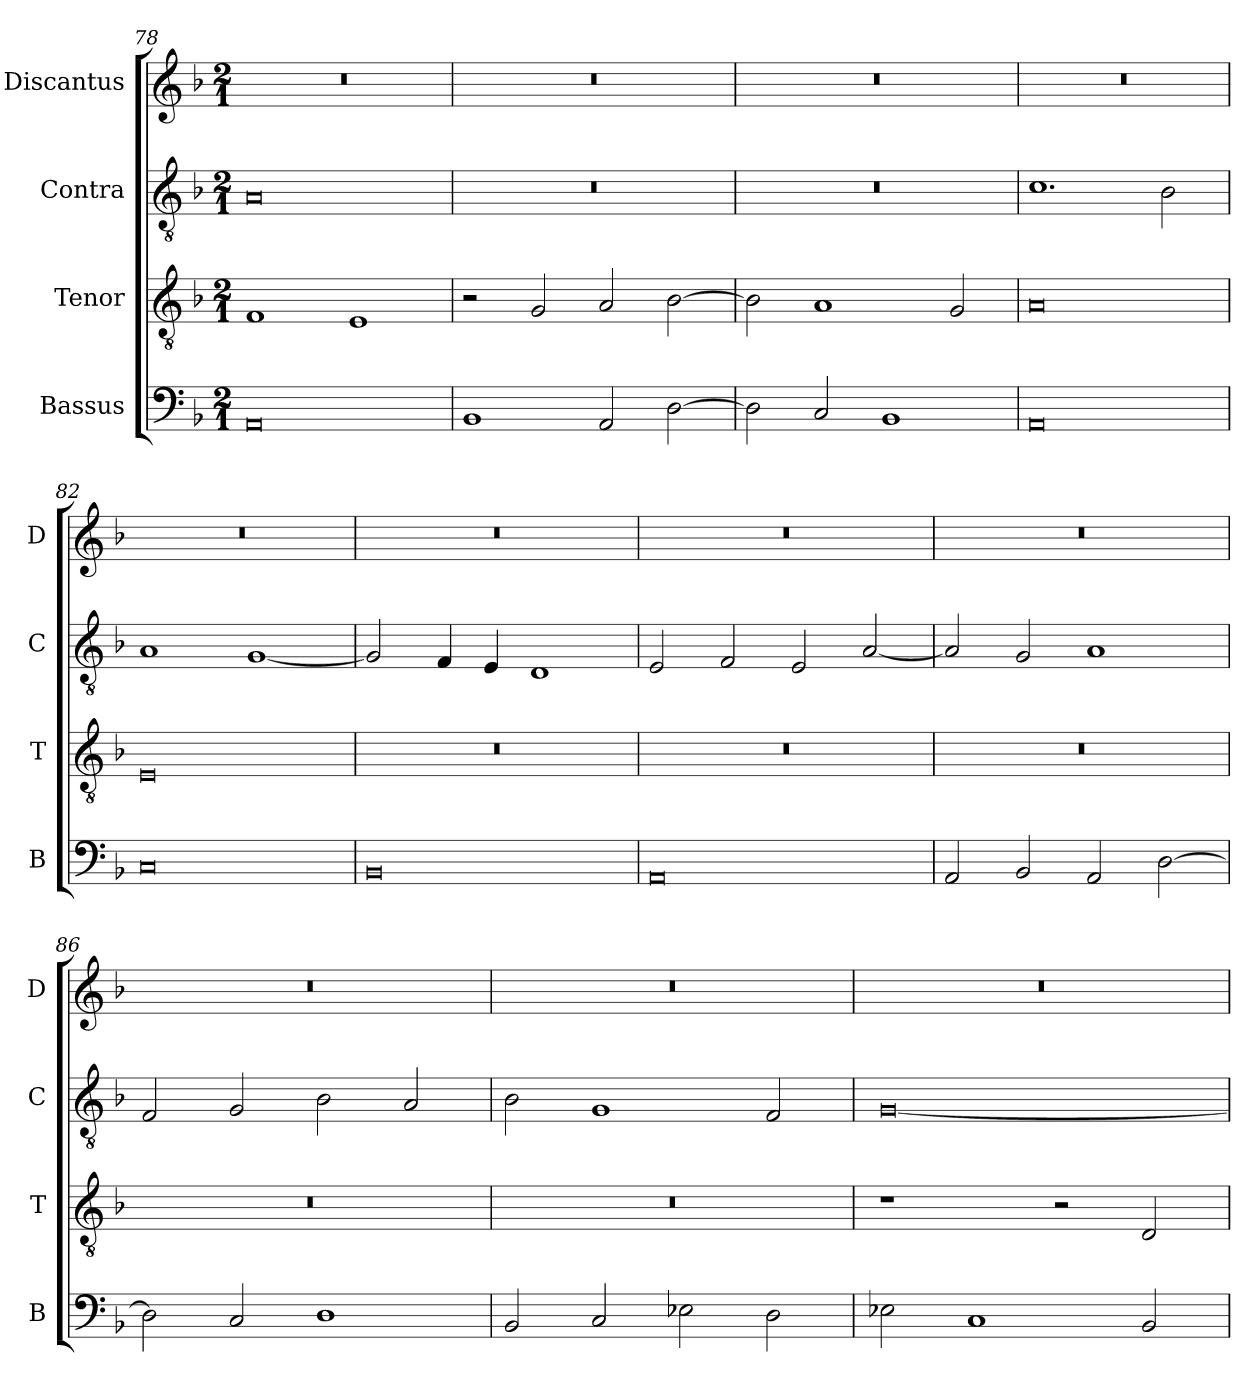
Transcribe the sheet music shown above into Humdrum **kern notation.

**kern	**kern	**kern	**kern
*part4	*part3	*part2	*part1
*staff4	*staff3	*staff2	*staff1
*I"Bassus	*I"Tenor	*I"Contra	*I"Discantus
*I'B	*I'T	*I'C	*I'D
*clefF4	*clefGv2	*clefGv2	*clefG2
*k[b-]	*k[b-]	*k[b-]	*k[b-]
*M2/1	*M2/1	*M2/1	*M2/1
=78	=78	=78	=78
0AA	1F	0A	0r
.	1E	.	.
=79	=79	=79	=79
1BB-	2r	0r	0r
.	2G/	.	.
2AA/	2A/	.	.
[2D\	[2B-\	.	.
=80	=80	=80	=80
2D\]	2B-\]	0r	0r
2C/	1A	.	.
1BB-	.	.	.
.	2G/	.	.
=81	=81	=81	=81
0AA	0A	1.c	0r
.	.	2B-\	.
=82	=82	=82	=82
0C	0E	1A	0r
.	.	[1G	.
=83	=83	=83	=83
0BB-	0r	2G/]	0r
.	.	4F/	.
.	.	4E/	.
.	.	1D	.
=84	=84	=84	=84
0AA	0r	2E/	0r
.	.	2F/	.
.	.	2E/	.
.	.	[2A/	.
=85	=85	=85	=85
2AA/	0r	2A/]	0r
2BB-/	.	2G/	.
2AA/	.	1A	.
[2D\	.	.	.
=86	=86	=86	=86
2D\]	0r	2F/	0r
2C/	.	2G/	.
1D	.	2B-\	.
.	.	2A/	.
=87	=87	=87	=87
2BB-/	0r	2B-\	0r
2C/	.	1G	.
2E-X\	.	.	.
2D\	.	2F/	.
=88	=88	=88	=88
2E-X\	1r	[0G	0r
1C	.	.	.
.	2r	.	.
2BB-/	2D/	.	.
=	=	=	=
*-	*-	*-	*-
